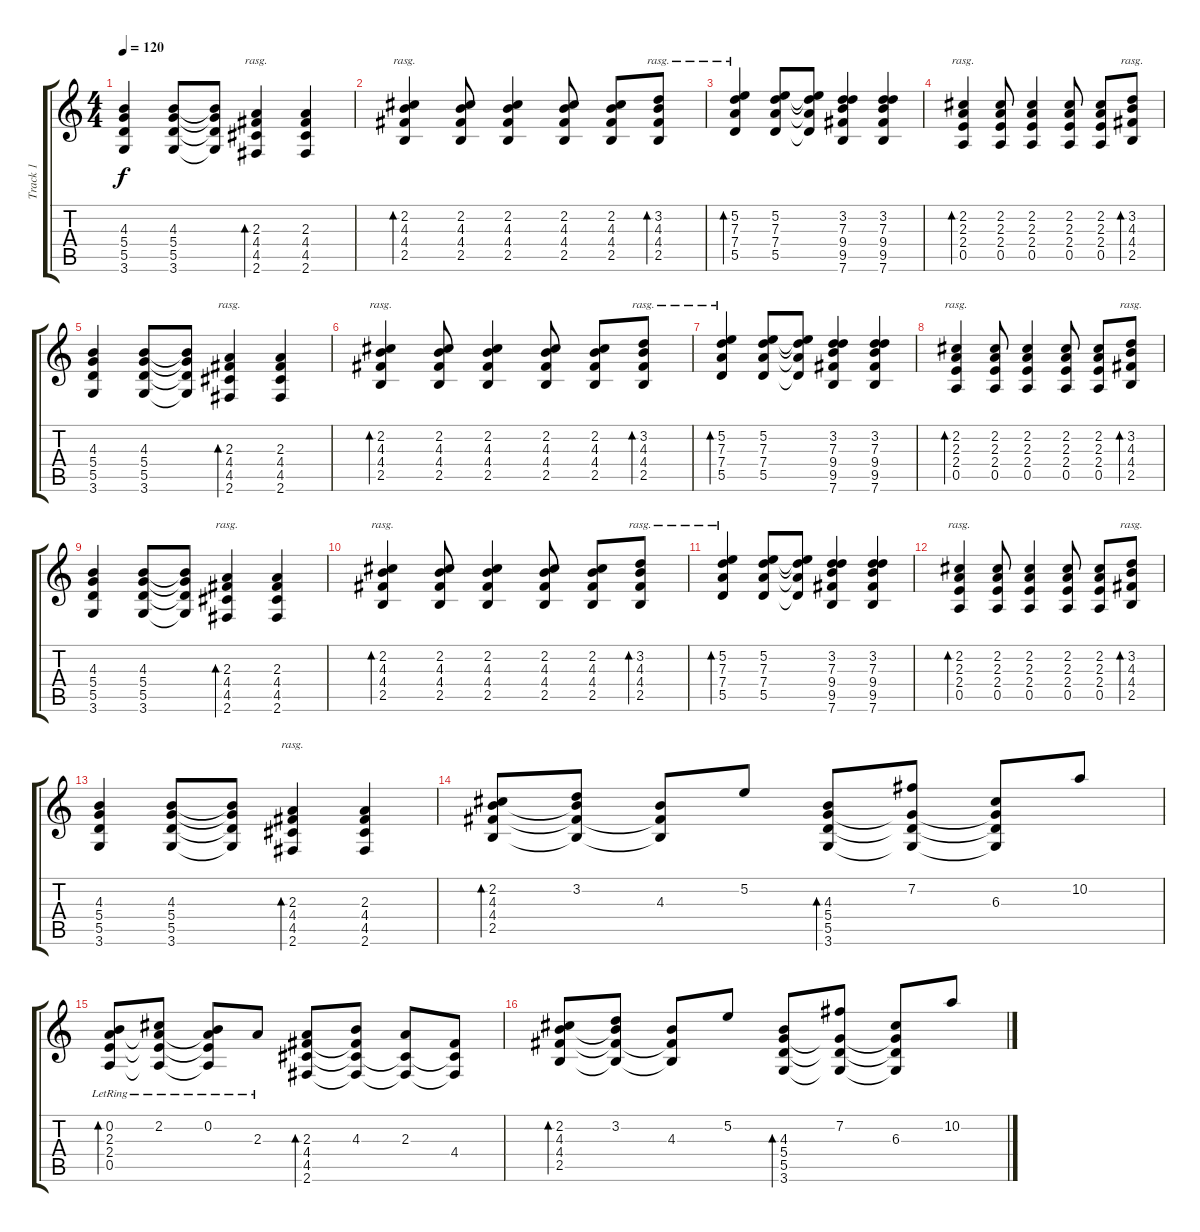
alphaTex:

\track ("Track 1" "Track 1") {instrument electricguitarclean}
\staff {score tabs}
\tuning (E4 B3 G3 D3 A2 E2) {hide}
\ts (4 4)
\tempo 120
\clef g2
\ks c
(4.3 5.4 5.5 3.6).4{dy f} (4.3 5.4 5.5 3.6).8 (4.3{t} 5.4{t} 5.5{t} 3.6{t}).8 (2.3 4.4 4.5 2.6).4{bd 120 rasg ii} (2.3 4.4 4.5 2.6).4 |
(2.2 4.3 4.4 2.5).4{bd 240 rasg ii} (2.2 4.3 4.4 2.5).8 (2.2 4.3 4.4 2.5).4 (2.2 4.3 4.4 2.5).8 (2.2 4.3 4.4 2.5).8 (3.2 4.3 4.4 2.5).8{bd 120 rasg ii} |
(5.2 7.3 7.4 5.5).4{bd 240 rasg ii} (5.2 7.3 7.4 5.5).8 (5.2{t} 7.3{t} 7.4{t} 5.5{t}).8 (3.2 7.3 9.4 9.5 7.6).4 (3.2 7.3 9.4 9.5 7.6).4 |
(2.2 2.3 2.4 0.5).4{bd 60 rasg ii} (2.2 2.3 2.4 0.5).8 (2.2 2.3 2.4 0.5).4 (2.2 2.3 2.4 0.5).8 (2.2 2.3 2.4 0.5).8 (3.2 4.3 4.4 2.5).8{bd 60 rasg ii} |
(4.3 5.4 5.5 3.6).4 (4.3 5.4 5.5 3.6).8 (4.3{t} 5.4{t} 5.5{t} 3.6{t}).8 (2.3 4.4 4.5 2.6).4{bd 120 rasg ii} (2.3 4.4 4.5 2.6).4 |
(2.2 4.3 4.4 2.5).4{bd 240 rasg ii} (2.2 4.3 4.4 2.5).8 (2.2 4.3 4.4 2.5).4 (2.2 4.3 4.4 2.5).8 (2.2 4.3 4.4 2.5).8 (3.2 4.3 4.4 2.5).8{bd 120 rasg ii} |
(5.2 7.3 7.4 5.5).4{bd 240 rasg ii} (5.2 7.3 7.4 5.5).8 (5.2{t} 7.3{t} 7.4{t} 5.5{t}).8 (3.2 7.3 9.4 9.5 7.6).4 (3.2 7.3 9.4 9.5 7.6).4 |
(2.2 2.3 2.4 0.5).4{bd 60 rasg ii} (2.2 2.3 2.4 0.5).8 (2.2 2.3 2.4 0.5).4 (2.2 2.3 2.4 0.5).8 (2.2 2.3 2.4 0.5).8 (3.2 4.3 4.4 2.5).8{bd 60 rasg ii} |
(4.3 5.4 5.5 3.6).4 (4.3 5.4 5.5 3.6).8 (4.3{t} 5.4{t} 5.5{t} 3.6{t}).8 (2.3 4.4 4.5 2.6).4{bd 120 rasg ii} (2.3 4.4 4.5 2.6).4 |
(2.2 4.3 4.4 2.5).4{bd 240 rasg ii} (2.2 4.3 4.4 2.5).8 (2.2 4.3 4.4 2.5).4 (2.2 4.3 4.4 2.5).8 (2.2 4.3 4.4 2.5).8 (3.2 4.3 4.4 2.5).8{bd 120 rasg ii} |
(5.2 7.3 7.4 5.5).4{bd 240 rasg ii} (5.2 7.3 7.4 5.5).8 (5.2{t} 7.3{t} 7.4{t} 5.5{t}).8 (3.2 7.3 9.4 9.5 7.6).4 (3.2 7.3 9.4 9.5 7.6).4 |
(2.2 2.3 2.4 0.5).4{bd 60 rasg ii} (2.2 2.3 2.4 0.5).8 (2.2 2.3 2.4 0.5).4 (2.2 2.3 2.4 0.5).8 (2.2 2.3 2.4 0.5).8 (3.2 4.3 4.4 2.5).8{bd 60 rasg ii} |
(4.3 5.4 5.5 3.6).4 (4.3 5.4 5.5 3.6).8 (4.3{t} 5.4{t} 5.5{t} 3.6{t}).8 (2.3 4.4 4.5 2.6).4{bd 120 rasg ii} (2.3 4.4 4.5 2.6).4 |
(2.2 4.3 4.4 2.5).8{bd 480} (3.2 4.3{t} 4.4{t} 2.5{t}).8 (4.3 4.4{t} 2.5{t}).8 5.2.8 (4.3 5.4 5.5 3.6).8{bd 480} (7.2 5.4{t} 5.5{t} 3.6{t}).8 (6.3 5.4{t} 5.5{t} 3.6{t}).8 10.2.8 |
(0.2{lr} 2.3{lr} 2.4{lr} 0.5{lr}).8{bd 480} (2.2{lr} 2.3{t} 2.4{t} 0.5{t}).8 (0.2{lr} 2.3{t} 2.4{t} 0.5{t}).8 2.3{lr}.8 (2.3 4.4 4.5 2.6).8{bd 480} (4.3 4.4{t} 4.5{t} 2.6{t}).8 (2.3 4.5{t} 2.6{t}).8 (4.4 4.5{t} 2.6{t}).8 |
(2.2 4.3 4.4 2.5).8{bd 480} (3.2 4.3{t} 4.4{t} 2.5{t}).8 (4.3 4.4{t} 2.5{t}).8 5.2.8 (4.3 5.4 5.5 3.6).8{bd 480} (7.2 5.4{t} 5.5{t} 3.6{t}).8 (6.3 5.4{t} 5.5{t} 3.6{t}).8 10.2.8
